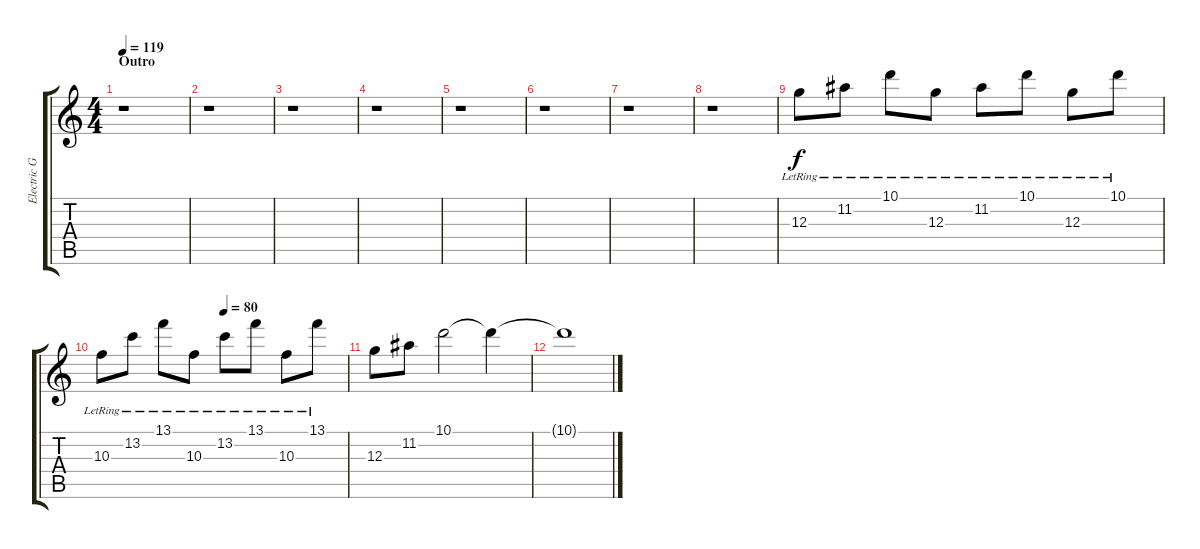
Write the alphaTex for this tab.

\track ("Electric Guitar I" "Electric G") {instrument electricguitarjazz}
\staff {score tabs}
\tuning (E4 B3 G3 D3 A2 E2) {hide}
\ts (4 4)
\section ("" "Outro")
\tempo 119
\clef g2
\ks c
r.1{dy f} |
r.1 |
r.1 |
r.1 |
r.1 |
r.1 |
r.1 |
r.1 |
12.3{lr}.8 11.2{lr}.8 10.1{lr}.8 12.3{lr}.8 11.2{lr}.8 10.1{lr}.8 12.3{lr}.8 10.1{lr}.8 |
\tempo (80 0.5)
10.3{lr}.8 13.2{lr}.8 13.1{lr}.8 10.3{lr}.8 13.2{lr}.8 13.1{lr}.8 10.3{lr}.8 13.1{lr}.8 |
12.3.8 11.2.8 10.1.2 10.1{t}.4 |
10.1{t}.1
